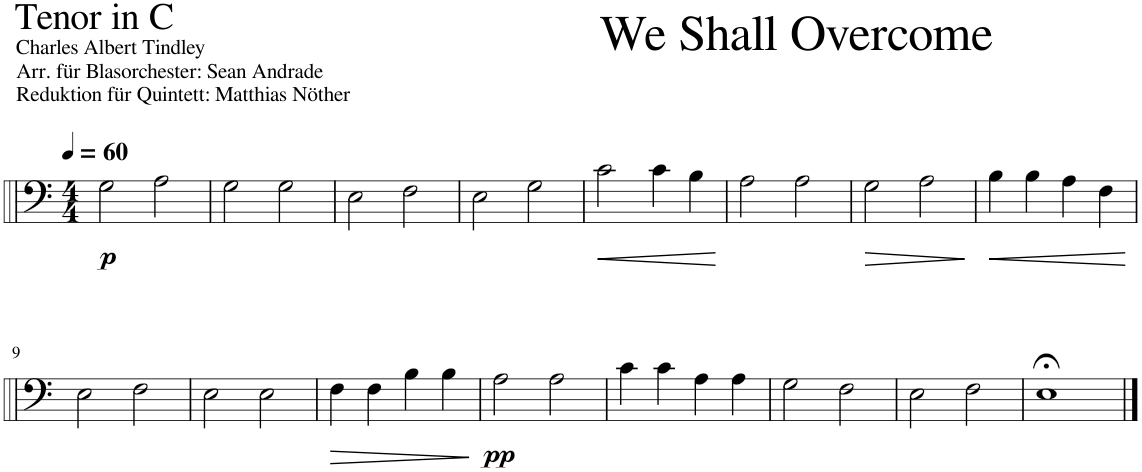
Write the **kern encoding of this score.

**kern	**dynam
*part1	*part1
*staff1	*staff1
*I"Tenor (Pos, Ten.-Sax., Fag. usw.)	*
*I'Ten.	*
*clefF4	*
*k[]	*
*M4/4	*
*MM60	*
=1	=1
!	!LO:DY:b
2G\	p
2A\	.
=2	=2
2G\	.
2G\	.
=3	=3
2E\	.
2F\	.
=4	=4
2E\	.
2G\	.
=5	=5
!	!LO:HP:b
2c\	<
4c\	.
4B\	.
.	[
=6	=6
2A\	.
2A\	.
=7	=7
!	!LO:HP:b
2G\	>
2A\	.
.	]
=8	=8
!	!LO:HP:b
4B\	<
4B\	.
4A\	.
4F\	.
.	[
!!LO:LB:g=z
=9	=9
2E\	.
2F\	.
=10	=10
2E\	.
2E\	.
=11	=11
!	!LO:HP:b
4F\	>
4F\	.
4B\	.
4B\	.
.	]
=12	=12
!	!LO:DY:b
2A\	pp
2A\	.
=13	=13
4c\	.
4c\	.
4A\	.
4A\	.
=14	=14
2G\	.
2F\	.
=15	=15
2E\	.
2F\	.
=16	=16
1E;<	.
==	==
*-	*-
